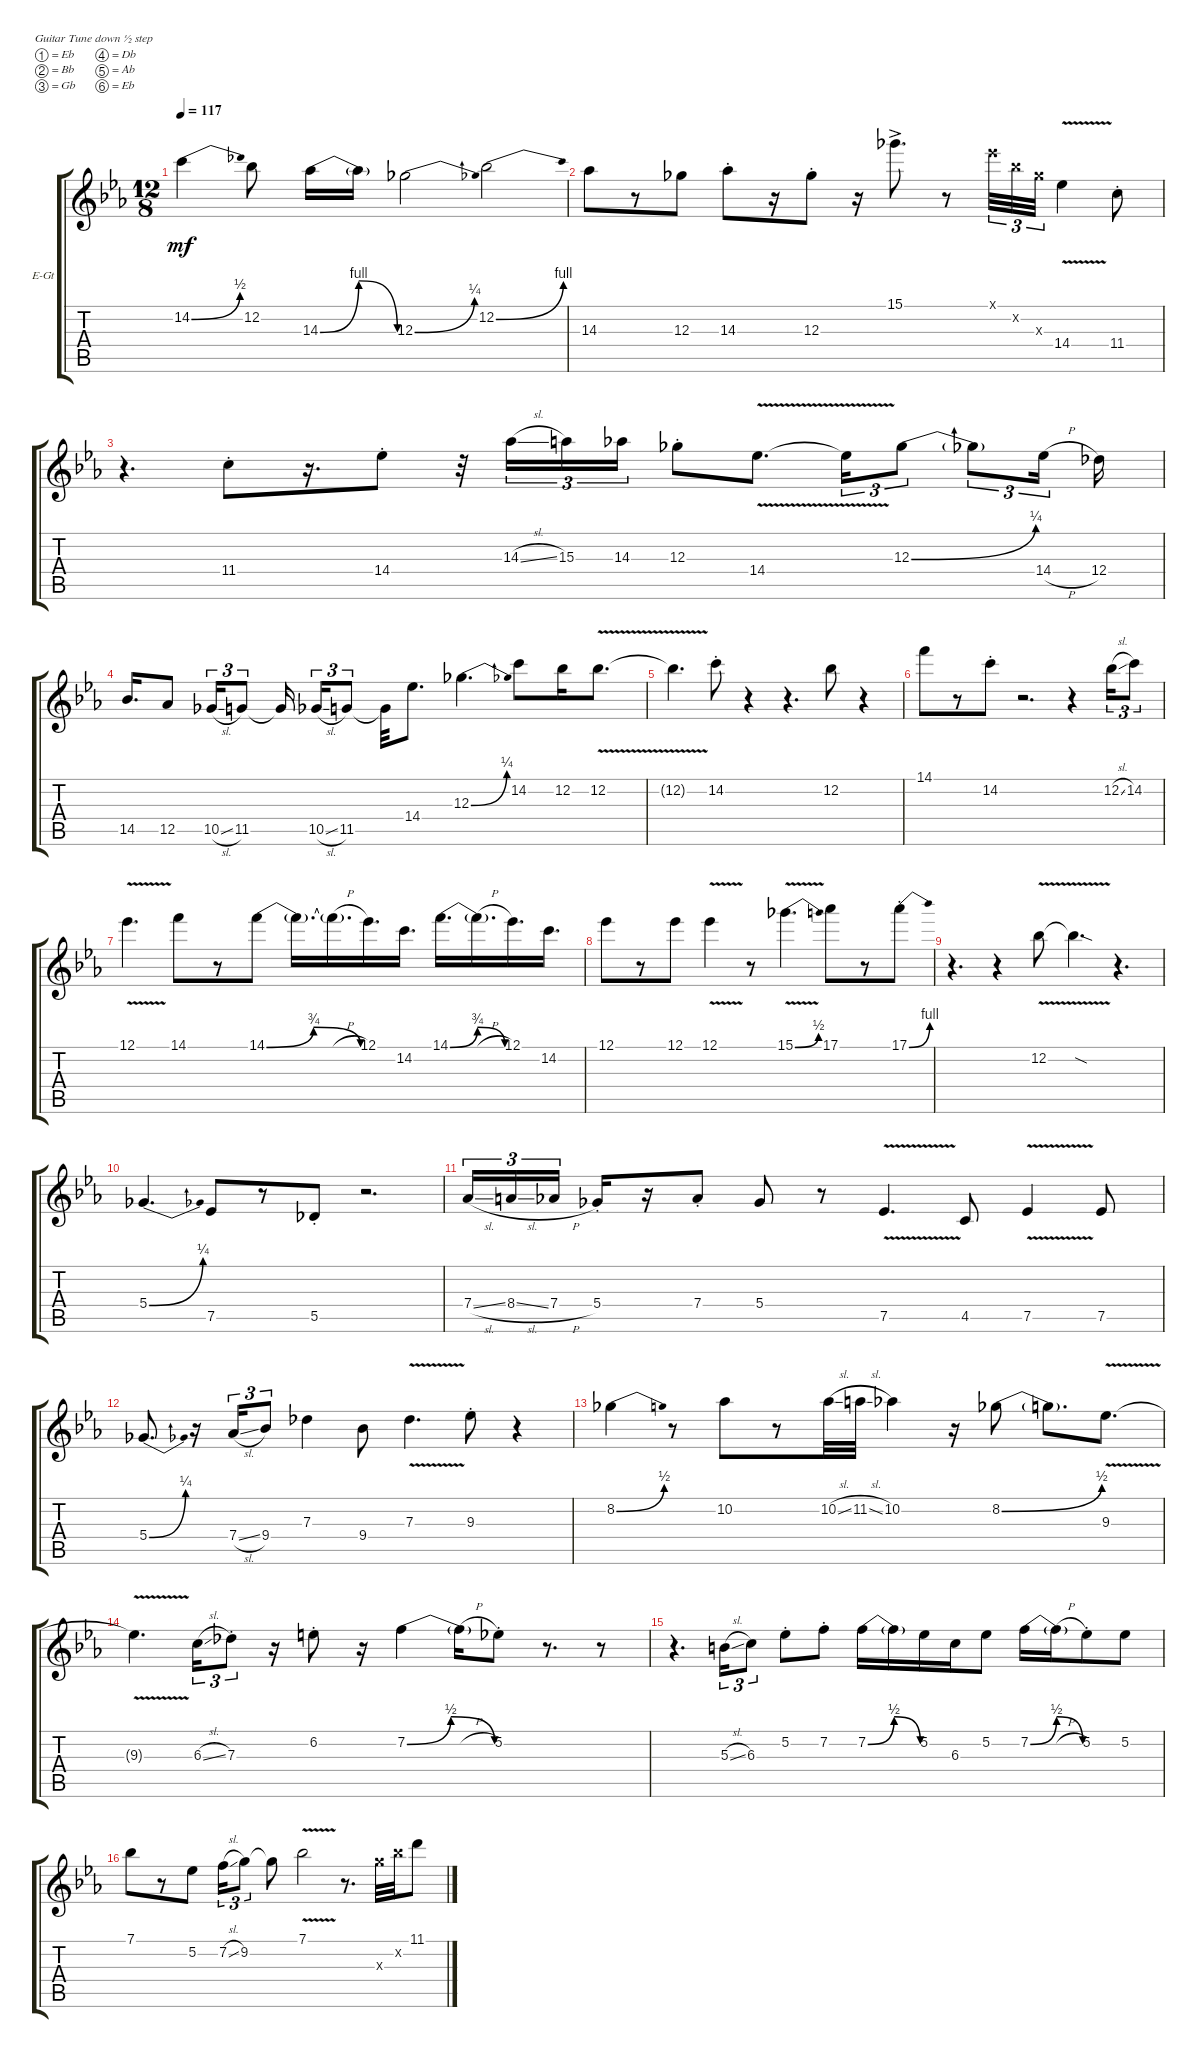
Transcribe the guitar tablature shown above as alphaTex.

\defaultSystemsLayout 4
\bracketExtendMode groupsimilarinstruments
\firstSystemTrackNameOrientation horizontal
\otherSystemsTrackNameOrientation horizontal
\track ("Electric Guitar" "E-Gt") {instrument electricguitarclean}
\staff {score tabs}
\tuning (Eb4 Bb3 Gb3 Db3 Ab2 Eb2)
\ts (12 8)
\tempo 117
\clef g2
\ks eb
14.2{be (bend 0 0 14.399999999999999 2)}.4{dy mf} 12.2.8 14.3{be (bendrelease 0 0 16.2 4 27.599999999999998 4 52.8 0)}.16 14.3{t}.16 12.3{be (bend 0 0 30 1)}.2 12.2{be (bend 0 0 30 4)}.2 |
14.3.8 r.8 12.3.8 14.3{st}.8 r.16 12.3{st}.8 r.16 15.1{ac}.8{d} r.8 12.1{x}.32{tu (3 2)} 12.2{x}.32{tu (3 2)} 12.3{x}.32{tu (3 2)} 14.4{v}.4 11.4{st}.8 |
r.4{d} 11.4{st}.8 r.16{d} 14.4{st}.8 r.32 14.3{sl}.16{tu (3 2)} 15.3.16{tu (3 2)} 14.3.16{tu (3 2)} 12.3{st}.8 14.4{v}.8{d} 14.4{t}.16{tu (3 2)} 12.3{be (bend 0 0 31.2 1)}.8{tu (3 2)} 12.3{t}.8{tu (3 2)} 14.4{h}.16{tu (3 2)} 12.4.16 |
14.5.16{d} 12.5.8 10.5{sl}.16{tu (3 2)} 11.5.8{tu (3 2)} 11.5{t}.16 10.5{sl}.16{tu (3 2)} 11.5.8{tu (3 2)} 11.5{t}.32 14.4.8{d} 12.3{be (bend 0 0 38.4 1)}.4{d} 14.2.8 12.2.16 12.2{v}.8{d} |
12.2{v t}.4{d} 14.2{st}.8 r.4 r.4{d} 12.2.8 r.4 |
14.1.8 r.8 14.2{st}.8 r.2{d} r.4 12.2{sl}.16{tu (3 2)} 14.2.8{tu (3 2)} |
12.1{v}.4{d} 14.1.8 r.8 14.1{be (bendrelease 0 0 9.6 3 20.4 3 57.599999999999994 0)}.8 14.1{t}.16{d} 14.1{h t}.16{d} 12.1.16{d} 14.2.16{d} 14.1{be (bendrelease 0 0 12.6 3 27.599999999999998 3 54.6 0)}.16{d} 14.1{h t}.16{d} 12.1.16{d} 14.2.16{d} |
12.1.8 r.8 12.1.8 12.1{v}.4 r.8 15.1{be (bend 0 0 10.2 2) v}.4{d} 17.1.8 r.8 17.1{be (bend 0 0 12.6 4) st}.8 |
r.4{d} r.4 12.2{v}.8 12.2{v sod t}.4{d} r.4{d} |
5.4{be (bend 0 0 29.4 1)}.4{d} 7.5.8 r.8 5.5{st}.8 r.2{d} |
7.4{sl}.16{tu (3 2)} 8.4{sl}.16{tu (3 2)} 7.4{h}.16{tu (3 2)} 5.4{st}.16 r.16 7.4{st}.8 5.4.8 r.8 7.5{v}.4{d} 4.5.8 7.5{v}.4 7.5.8 |
5.4{be (bend 0 0 30.599999999999998 1)}.8{d} r.16 7.4{sl}.16{tu (3 2)} 9.4.8{tu (3 2)} 7.3.4 9.4.8 7.3{v}.4{d} 9.3{st}.8 r.4 |
8.2{be (bend 0 0 30.599999999999998 2)}.4 r.8 10.2.8 r.8 10.2{sl}.32 11.2{sl}.32 10.2.4 r.16 8.2{be (bend 0 0 30.599999999999998 2)}.8 8.2{t}.8{d} 9.3{v}.8{d} |
9.3{v t}.4{d} 6.3{sl}.16{tu (3 2)} 7.3{st}.8{tu (3 2)} r.16 6.2{st}.8 r.16 7.2{be (bendrelease 0 0 15.6 2 15.6 2 54.6 0)}.4 7.2{h t}.16 5.2{st}.8 r.8{d} r.8 |
r.4{d} 5.3{sl}.16{tu (3 2)} 6.3.8{tu (3 2)} 5.2{st}.8 7.2{st}.8 7.2{be (bendrelease 0 0 15 2 23.4 2 54 0)}.16 7.2{t}.16 5.2.16 6.3.16 5.2.8 7.2{be (bendrelease 0 0 16.2 2 28.799999999999997 2 52.8 0)}.16 7.2{h t}.16 5.2{st}.8 5.2.8 |
7.1.8 r.8 5.2.8 7.2{sl}.16{tu (3 2)} 9.2.8{tu (3 2)} 9.2{t}.8 7.1{v}.2 r.8{d} 13.3{x}.32 12.2{x}.32 11.1{sl}.8
